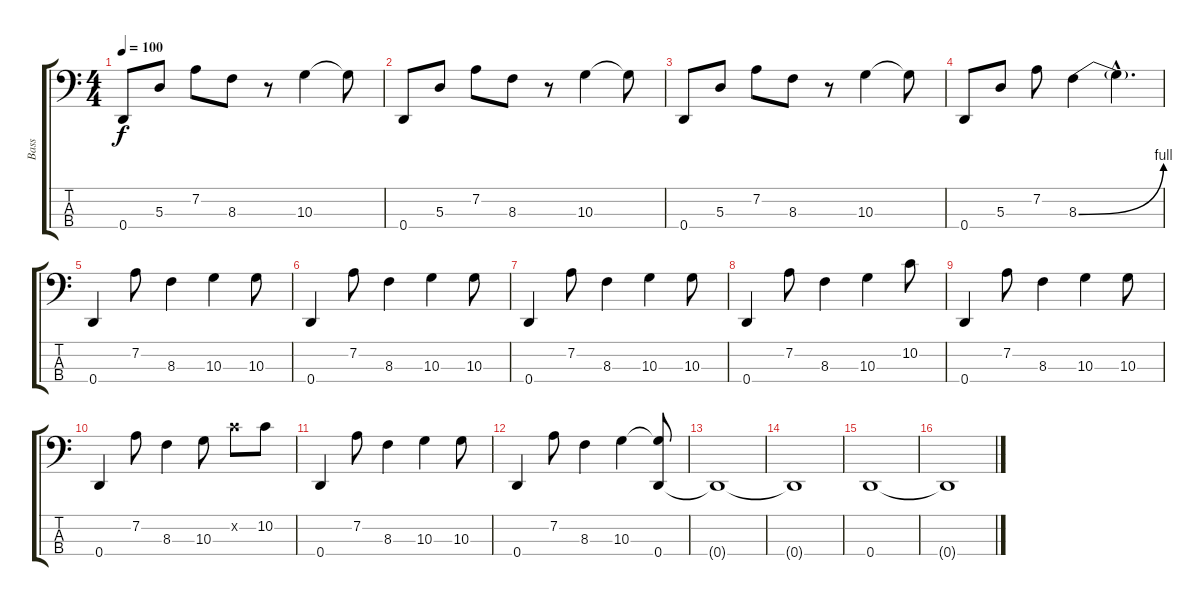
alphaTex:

\track ("Bass" "Bass") {instrument overdrivenguitar}
\staff {score tabs}
\tuning (G2 D2 A1 D1) {hide}
\ts (4 4)
\tempo 100
\clef f4
\ks c
0.4.8{dy f} 5.3.8 7.2.8 8.3.8 r.8 10.3.4 10.3{t}.8 |
0.4.8 5.3.8 7.2.8 8.3.8 r.8 10.3.4 10.3{t}.8 |
0.4.8 5.3.8 7.2.8 8.3.8 r.8 10.3.4 10.3{t}.8 |
0.4.8 5.3.8 7.2.8 8.3{be (bend 0 0 60 4)}.4 8.3{hac t}.4{d} |
0.4.4 7.2.8 8.3.4 10.3.4 10.3.8 |
0.4.4 7.2.8 8.3.4 10.3.4 10.3.8 |
0.4.4 7.2.8 8.3.4 10.3.4 10.3.8 |
0.4.4 7.2.8 8.3.4 10.3.4 10.2.8 |
0.4.4 7.2.8 8.3.4 10.3.4 10.3.8 |
0.4.4 7.2.8 8.3.4 10.3.8 10.2{x}.8 10.2.8 |
0.4.4 7.2.8 8.3.4 10.3.4 10.3.8 |
0.4.4 7.2.8 8.3.4 10.3.4 (10.3{t} 0.4).8 |
0.4{t}.1 |
0.4{t}.1 |
0.4.1 |
0.4{t}.1
